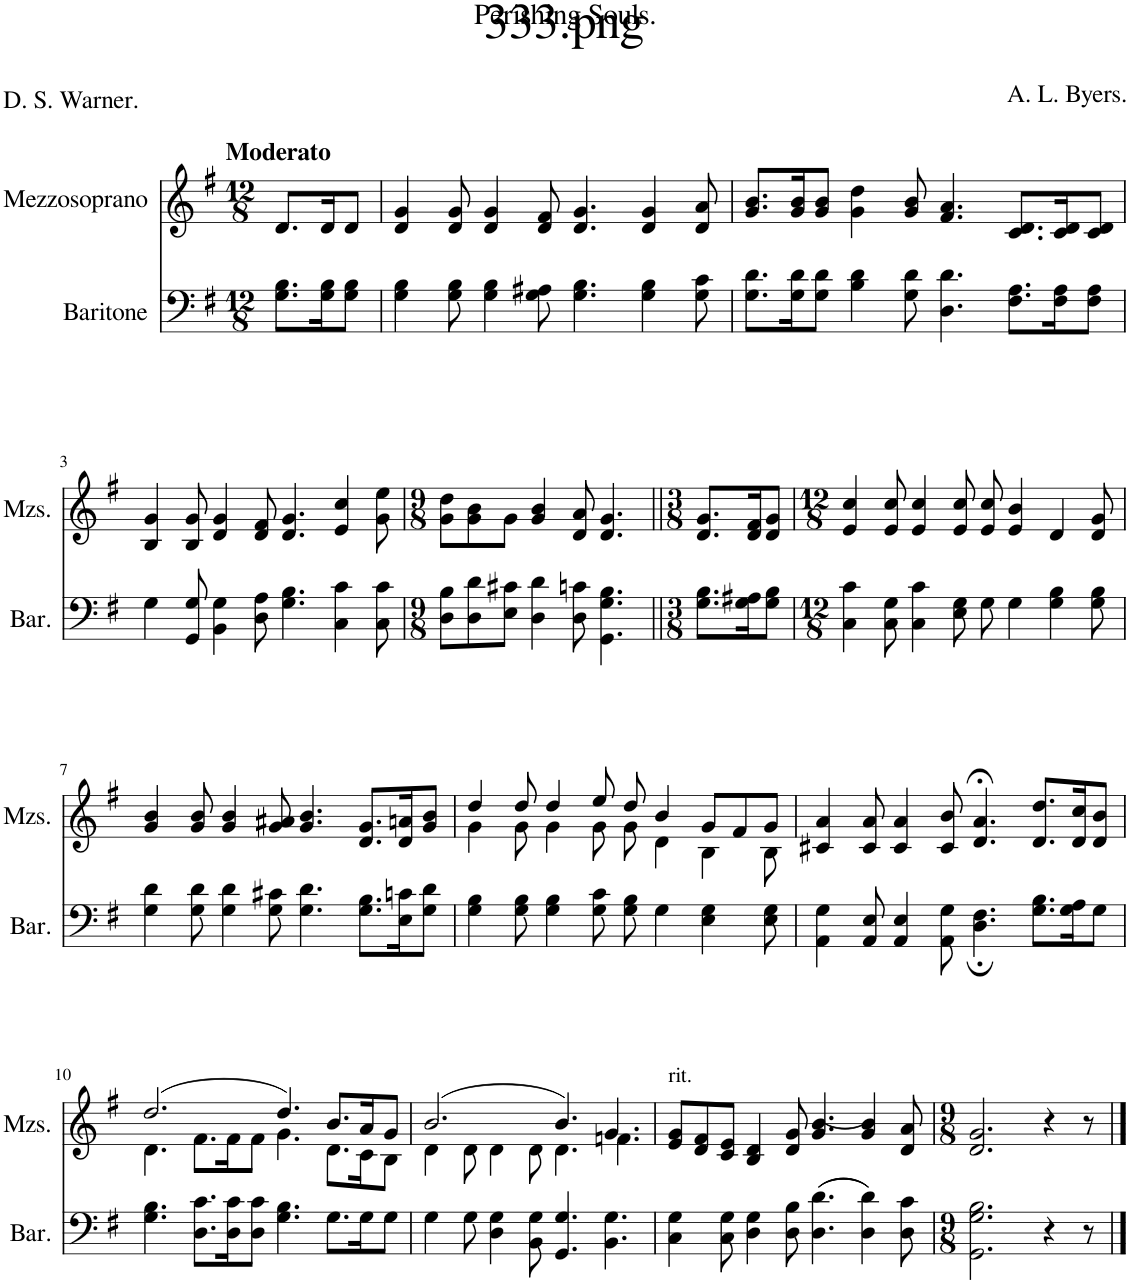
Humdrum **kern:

**kern	**kern
*part2	*part1
*staff2	*staff1
*I"Baritone	*I"Mezzosoprano
*I'Bar.	*I'Mzs.
*clefF4	*clefG2
*k[f#]	*k[f#]
*M12/8	*M12/8
=	=
!	!LO:TX:a:B:t=Moderato
8.G\ 8.B\L	8.d/L
16G\ 16B\K	16d/K
8G\ 8B\J	8d/J
=1	=1
4G\ 4B\	4d/ 4g/
8G\ 8B\	8d/ 8g/
4G\ 4B\	4d/ 4g/
8G\ 8A#X\	8d/ 8f#/
4.G\ 4.B\	4.d/ 4.g/
4G\ 4B\	4d/ 4g/
8G\ 8c\	8d/ 8a/
=2	=2
8.G\ 8.d\L	8.g/ 8.b/L
16G\ 16d\K	16g/ 16b/K
8G\ 8d\J	8g/ 8b/J
4B\ 4d\	4g\ 4dd\
8G\ 8d\	8g/ 8b/
4.D\ 4.d\	4.f#/ 4.a/
8.F#\ 8.A\L	8.c/ 8.d/L
16F#\ 16A\K	16c/ 16d/K
8F#\ 8A\J	8c/ 8d/J
!!LO:LB:g=z
=3	=3
4G\	4B/ 4g/
8GG/ 8G/	8B/ 8g/
4BB\ 4G\	4d/ 4g/
8D\ 8A\	8d/ 8f#/
4.G\ 4.B\	4.d/ 4.g/
4C\ 4c\	4e/ 4cc/
8C\ 8c\	8g\ 8ee\
=4	=4
*M9/8	*M9/8
8D\ 8B\L	8g\ 8dd\L
8D\ 8d\	8g\ 8b\
8E\ 8c#X\J	8g\J
4D\ 4d\	4g/ 4b/
8D\ 8cn\	8d/ 8a/
4.GG\ 4.G\ 4.B\	4.d/ 4.g/
=5||	=5||
*M3/8	*M3/8
8.G\ 8.B\L	8.d/ 8.g/L
16G\ 16A#X\K	16d/ 16f#/K
8G\ 8B\J	8d/ 8g/J
=6	=6
*M12/8	*M12/8
4C\ 4c\	4e/ 4cc/
8C\ 8G\	8e/ 8cc/
4C\ 4c\	4e/ 4cc/
8E\ 8G\	8e/ 8cc/
8G\	8e/ 8cc/
4G\	4e/ 4b/
4G\ 4B\	4d/
8G\ 8B\	8d/ 8g/
!!LO:LB:g=z
=7	=7
4G\ 4d\	4g/ 4b/
8G\ 8d\	8g/ 8b/
4G\ 4d\	4g/ 4b/
8G\ 8c#X\	8g/ 8a#X/
4.G\ 4.d\	4.g/ 4.b/
8.G\ 8.B\L	8.d/ 8.g/L
16E\ 16cn\K	16d/ 16an/K
8G\ 8d\J	8g/ 8b/J
=8	=8
*	*^
4G\ 4B\	4dd/	4g\
8G\ 8B\	8dd/	8g\
4G\ 4B\	4dd/	4g\
8G\ 8c\	8ee/	8g\
8G\ 8B\	8dd/	8g\
4G\	4b/	4d\
4E\ 4G\	8g/L	4B\
.	8f#/	.
8E\ 8G\	8g/J	8B\
*	*v	*v
=9	=9
4AA\ 4G\	4c#X/ 4a/
8AA/ 8E/	8c#/ 8a/
4AA/ 4E/	4c#/ 4a/
8AA\ 8G\	8c#/ 8b/
4.D\; 4.F#\;	4.d/;< 4.a/;<
8.G\ 8.B\L	8.d/ 8.dd/L
16G\ 16A\K	16d/ 16cc/K
8G\J	8d/ 8b/J
!!LO:LB:g=z
=10	=10
*	*^
4.G\ 4.B\	(2.dd/	4.d\
8.D\ 8.c\L	.	8.f#\L
16D\ 16c\K	.	16f#\K
8D\ 8c\J	.	8f#\J
4.G\ 4.B\	4.dd/)	4.g\
8.G\L	8.b/L	8.d\L
16G\K	16a/K	16c\K
8G\J	8g/J	8B\J
=11	=11	=11
4G\	(2.b/	4d\
8G\	.	8d\
4D\ 4G\	.	4d\
8BB\ 8G\	.	8d\
4.GG/ 4.G/	4.b/)	4.d\
4.BB\ 4.G\	4.g/	4.fn\
=12	=12	=12
!	!LO:TX:a:t=rit.	!
*	*v	*v
4C\ 4G\	8e/ 8g/L
.	8d/ 8f#/
8C\ 8G\	8c/ 8e/J
4D\ 4G\	4B/ 4d/
8D\ 8B\	8d/ 8g/
((4.D\ 4.d\	(4.g/ 4.b/
4D\ 4d\))	4g/ 4b/)
8D\ 8c\	8d/ 8a/
=13	=13
*M9/8	*M9/8
2.GG\ 2.G\ 2.B\	2.d/ 2.g/
4r	4r
8r	8r
==	==
*-	*-
